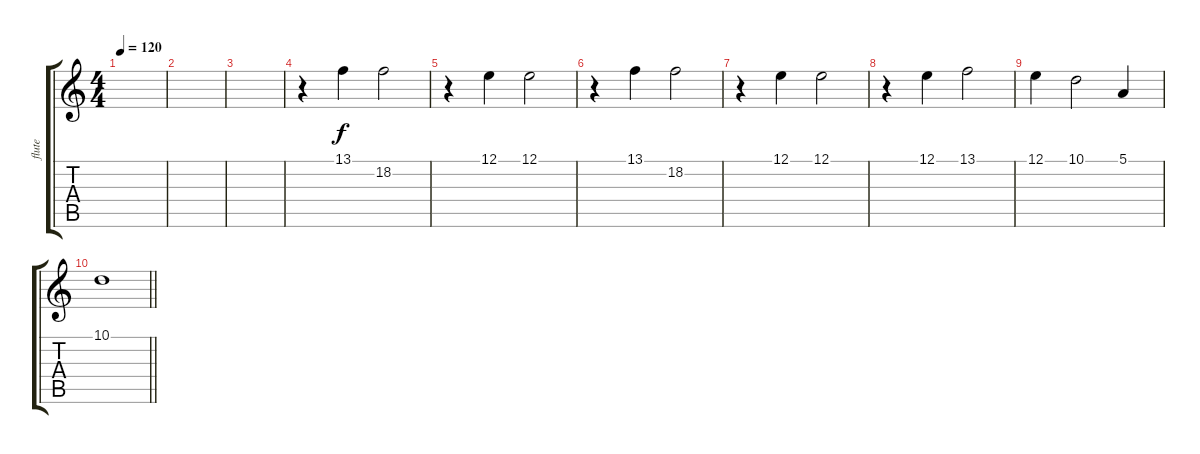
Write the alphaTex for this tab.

\track ("flute" "flute") {instrument flute}
\staff {score tabs}
\tuning (E4 B3 G3 D3 A2 E2) {hide}
\ts (4 4)
\tempo 120
\clef g2
\ks c
|
|
|
r.4 13.1.4 18.2.2 |
r.4 12.1.4 12.1.2 |
r.4 13.1.4 18.2.2 |
r.4 12.1.4 12.1.2 |
r.4 12.1.4 13.1.2 |
12.1.4 10.1.2 5.1.4 |
\barLineRight lightlight
10.1.1
